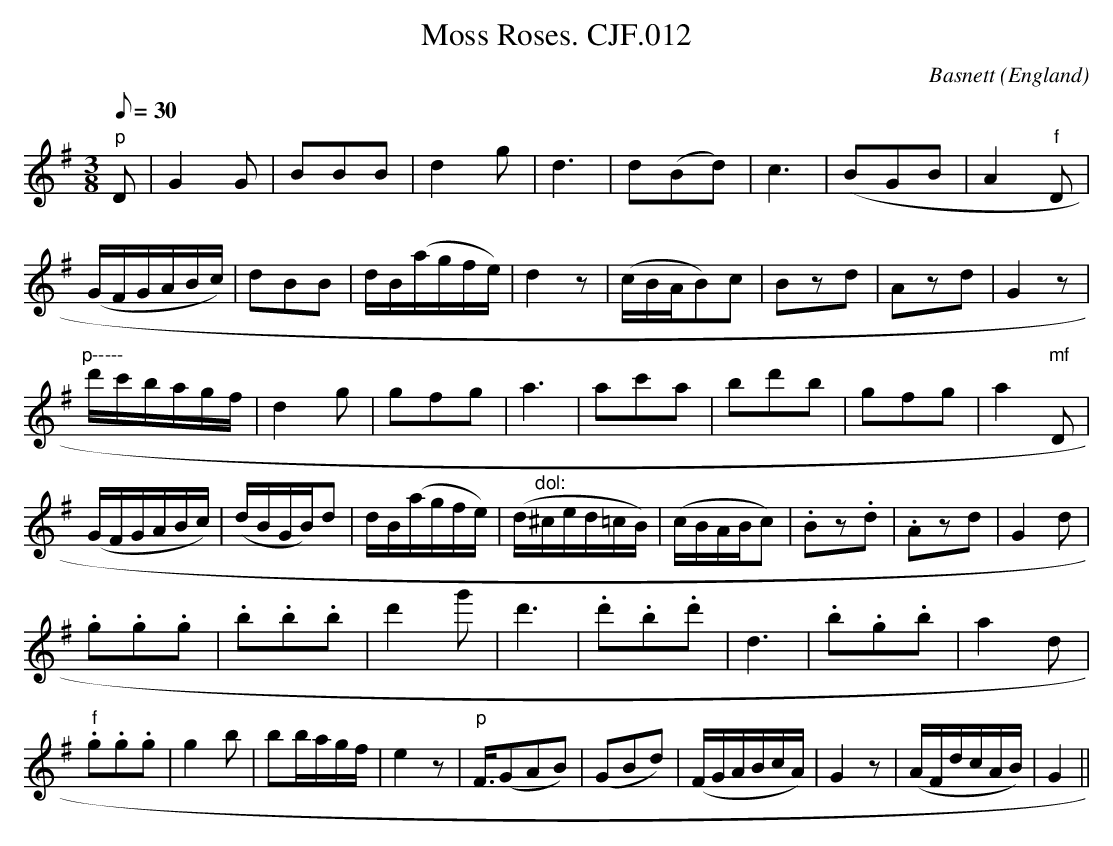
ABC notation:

X:1
T:Moss Roses. CJF.012
M:3/8
L:1/8
Q:30
C:Basnett
O:England
K:G
"p"D|G2G|BBB|d2g|">"d3|d(Bd)|c3|(BGB|A2"f"D|!
(G/F/G/A/B/c/)|dBB|d/B/(a/g/f/e/)|d2z|
(c/B/A/B)c|Bz">"d|Az">"d|G2z|!"p-----"d'/c'/b/a/g/f/|\
d2g|gfg|a3|ac'a|bd'b|gfg|a2"mf"D|!
(G/F/G/A/B/c/)|(d/B/G/B/)d|d/B/(a/g/f/e/)|\
(d/"dol:"^c/e/d/=c/B/)|(c/B/A/B/c)|.Bz.d|.Azd|G2d|!.g.g.g|
.b.b.b|d'2g'|">"d'3|.d'.b.d'|">"d3|.b.g.b|a2d|!"f".g.g.g|g2b|bb/a/g/f/|\
e2z|"p"F3/4(GAB)|
(GBd)|(F/G/A/B/c/A/)|G2z|(A/F/">"d/c/A/B/)|G2||
